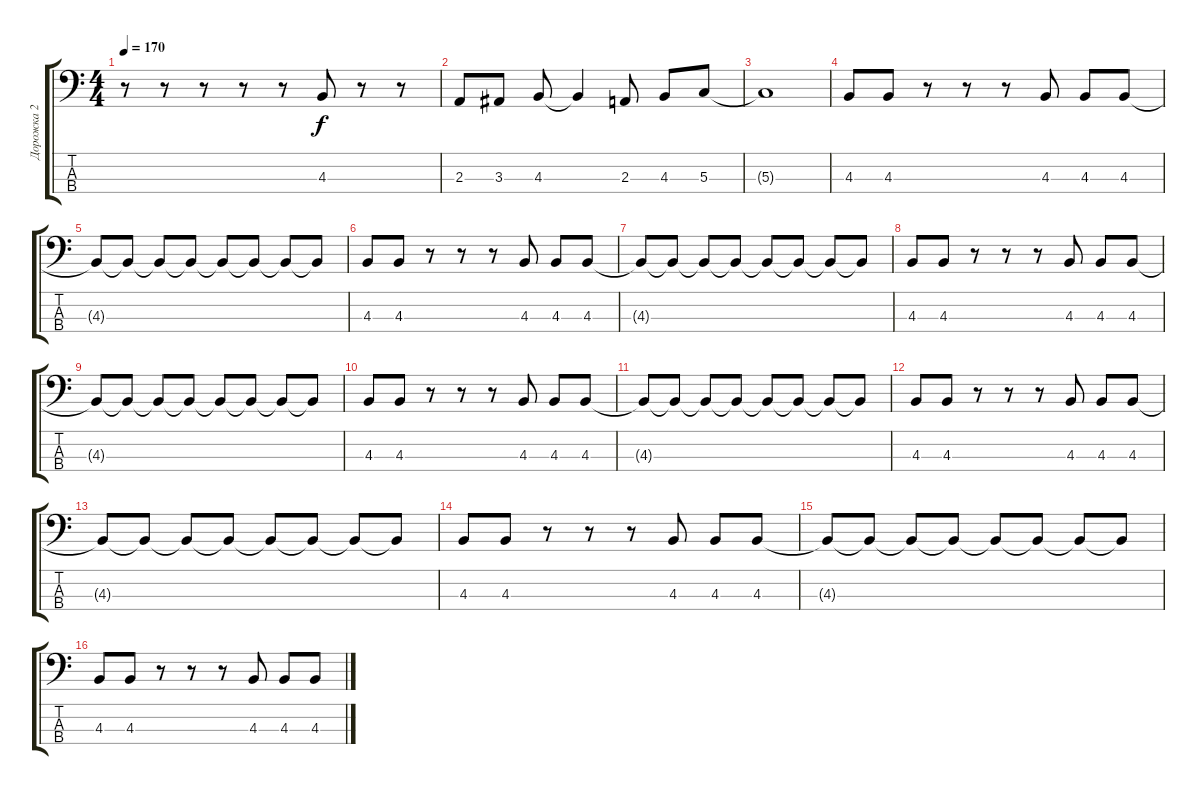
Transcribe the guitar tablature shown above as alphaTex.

\track ("Дорожка 2" "Дорожка 2") {instrument electricbasspick}
\staff {score tabs}
\tuning (F2 C2 G1 C1) {hide}
\ts (4 4)
\tempo 170
\clef f4
\ks c
r.8{dy f} r.8 r.8 r.8 r.8 4.3{t}.8 r.8 r.8 |
2.3.8 3.3.8 4.3.8 4.3{t}.4 2.3.8 4.3.8 5.3.8 |
5.3{t}.1 |
4.3.8 4.3.8 r.8 r.8 r.8 4.3.8 4.3.8 4.3.8 |
4.3{t}.8 4.3{t}.8 4.3{t}.8 4.3{t}.8 4.3{t}.8 4.3{t}.8 4.3{t}.8 4.3{t}.8 |
4.3.8 4.3.8 r.8 r.8 r.8 4.3.8 4.3.8 4.3.8 |
4.3{t}.8 4.3{t}.8 4.3{t}.8 4.3{t}.8 4.3{t}.8 4.3{t}.8 4.3{t}.8 4.3{t}.8 |
4.3.8 4.3.8 r.8 r.8 r.8 4.3.8 4.3.8 4.3.8 |
4.3{t}.8 4.3{t}.8 4.3{t}.8 4.3{t}.8 4.3{t}.8 4.3{t}.8 4.3{t}.8 4.3{t}.8 |
4.3.8 4.3.8 r.8 r.8 r.8 4.3.8 4.3.8 4.3.8 |
4.3{t}.8 4.3{t}.8 4.3{t}.8 4.3{t}.8 4.3{t}.8 4.3{t}.8 4.3{t}.8 4.3{t}.8 |
4.3.8 4.3.8 r.8 r.8 r.8 4.3.8 4.3.8 4.3.8 |
4.3{t}.8 4.3{t}.8 4.3{t}.8 4.3{t}.8 4.3{t}.8 4.3{t}.8 4.3{t}.8 4.3{t}.8 |
4.3.8 4.3.8 r.8 r.8 r.8 4.3.8 4.3.8 4.3.8 |
4.3{t}.8 4.3{t}.8 4.3{t}.8 4.3{t}.8 4.3{t}.8 4.3{t}.8 4.3{t}.8 4.3{t}.8 |
4.3.8 4.3.8 r.8 r.8 r.8 4.3.8 4.3.8 4.3.8
